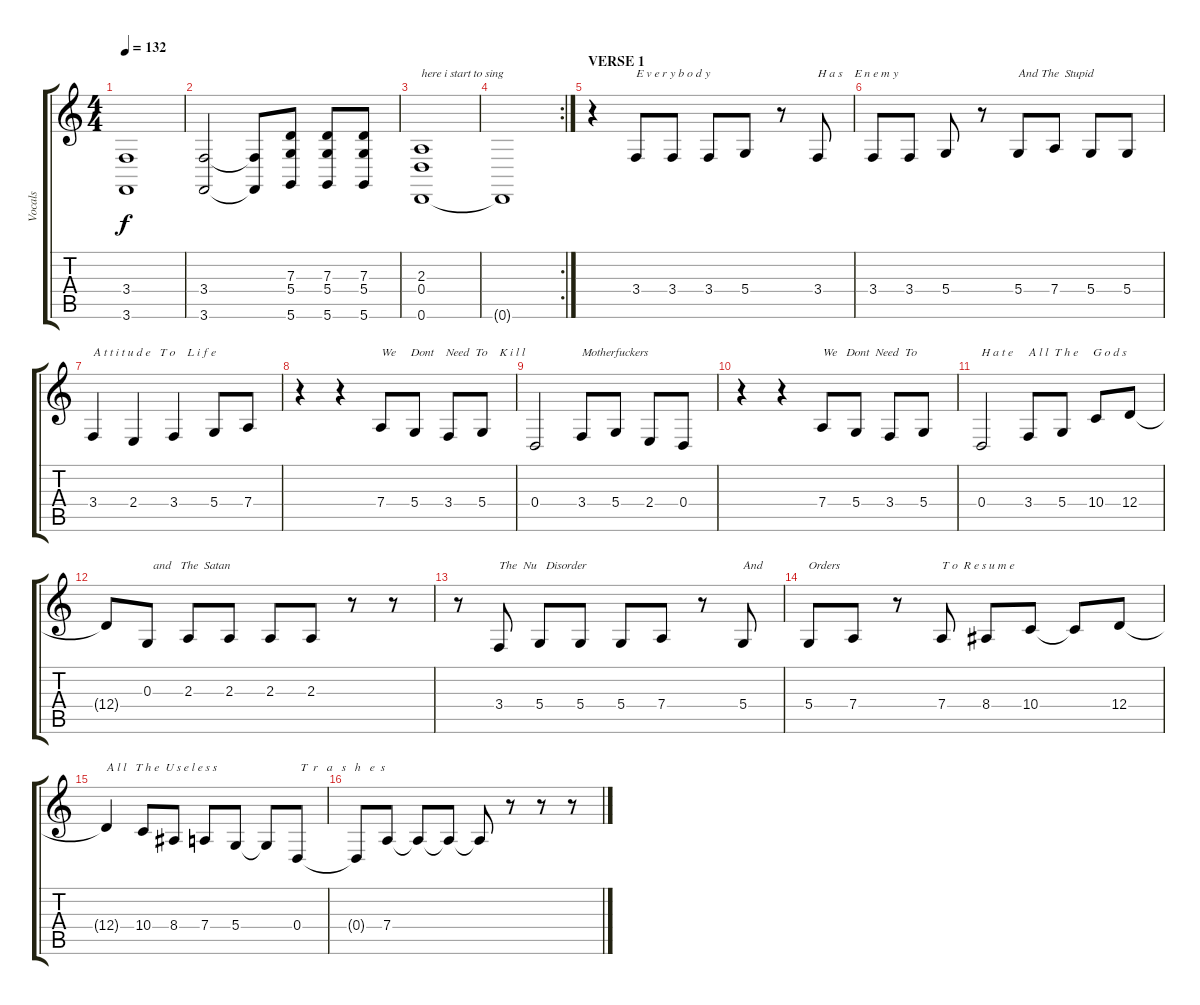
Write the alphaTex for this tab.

\track ("Vocals" "Vocals") {instrument lead2sawtooth}
\staff {score tabs}
\tuning (E4 B3 G3 D3 A2 D2) {hide}
\ts (4 4)
\tempo 132
\clef g2
\ks c
(3.4 3.6).1{dy f} |
(3.4 3.6).2 (3.4{t} 3.6{t}).8 (7.3 5.4 5.6).8 (7.3 5.4 5.6).8 (7.3 5.4 5.6).8 |
(2.3 0.4 0.6).1{txt "here i start to sing"} |
\rc 2
0.6{t}.1 |
\section ("" "VERSE 1")
r.4{volume 16 instrument lead2sawtooth} 3.4.8{txt "E v e r y b o d y"} 3.4.8 3.4.8 5.4.8 r.8 3.4.8{txt "H a s    E n e m y "} |
3.4.8 3.4.8 5.4.8 r.8 5.4.8{txt "And The  Stupid "} 7.4.8 5.4.8 5.4.8 |
3.4.4{txt "A t t i t u d e   T o    L i f e"} 2.4.4 3.4.4 5.4.8 7.4.8 |
r.4 r.4 7.4.8{txt "We     Dont    Need  To    K i l l "} 5.4.8 3.4.8 5.4.8 |
0.4.2 3.4.8{txt "Motherfuckers"} 5.4.8 2.4.8 0.4.8 |
r.4 r.4 7.4.8{txt "We   Dont  Need  To"} 5.4.8 3.4.8 5.4.8 |
0.4.2{txt "H a t e"} 3.4.8{txt "A l l  T h e     G o d s"} 5.4.8 10.4.8 12.4.8 |
12.4{t}.8 0.3.8{txt "  and   The  Satan"} 2.3.8 2.3.8 2.3.8 2.3.8 r.8 r.8 |
r.8 3.4.8{txt "The  Nu   Disorder"} 5.4.8 5.4.8 5.4.8 7.4.8 r.8 5.4.8{txt "And"} |
5.4.8{txt "Orders"} 7.4.8 r.8 7.4.8{txt "T o  R e s u m e  "} 8.4.8 10.4.8 10.4{t}.8 12.4.8 |
12.4{t}.4{txt "A l l   T h e  U s e l e s s     "} 10.4.8 8.4.8 7.4.8 5.4.8 5.4{t}.8 0.4.8{txt " T  r   a   s   h   e  s"} |
0.4{t}.8 7.4.8 7.4{t}.8 7.4{t}.8 7.4{t}.8 r.8 r.8 r.8
